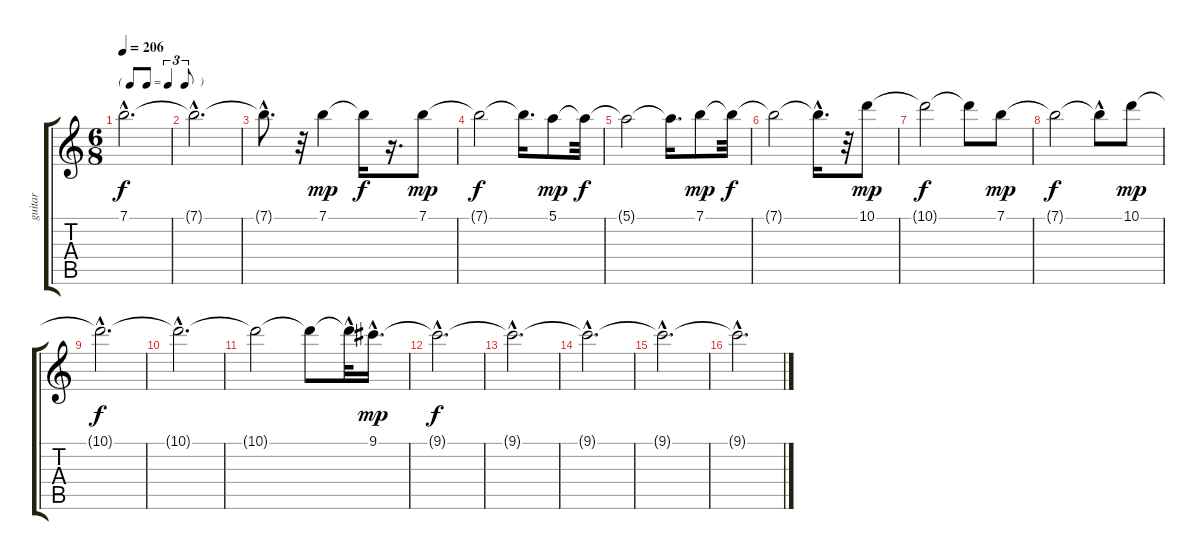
\track ("guitar" "guitar") {instrument distortionguitar}
\staff {score tabs}
\tuning (E4 B3 G3 D3 A2 E2) {hide}
\ts (6 8)
\tf triplet8th
\tempo 206
\clef g2
\ks c
7.1{hac t}.2{d dy f} |
7.1{hac t}.2{d} |
7.1{hac t}.8{d} r.32 7.1.4{dy mp} 7.1{t}.16{dy f} r.16{d} 7.1.8{dy mp} |
7.1{t}.2{dy f} 7.1{t}.16{d} 5.1.8{dy mp} 5.1{t}.32{dy f} |
5.1{t}.2 5.1{t}.16{d} 7.1.8{dy mp} 7.1{t}.32{dy f} |
7.1{t}.2 7.1{hac t}.16{d} r.32 10.1.8{dy mp} |
10.1{t}.2{dy f} 10.1{t}.8 7.1.8{dy mp} |
7.1{t}.2{dy f} 7.1{hac t}.8 10.1.8{dy mp} |
10.1{hac t}.2{d dy f} |
10.1{hac t}.2{d} |
10.1{t}.2 10.1{t}.8 10.1{hac t}.32 9.1{hac}.16{d dy mp} |
9.1{hac t}.2{d dy f} |
9.1{hac t}.2{d} |
9.1{hac t}.2{d} |
9.1{hac t}.2{d} |
9.1{hac t}.2{d}
